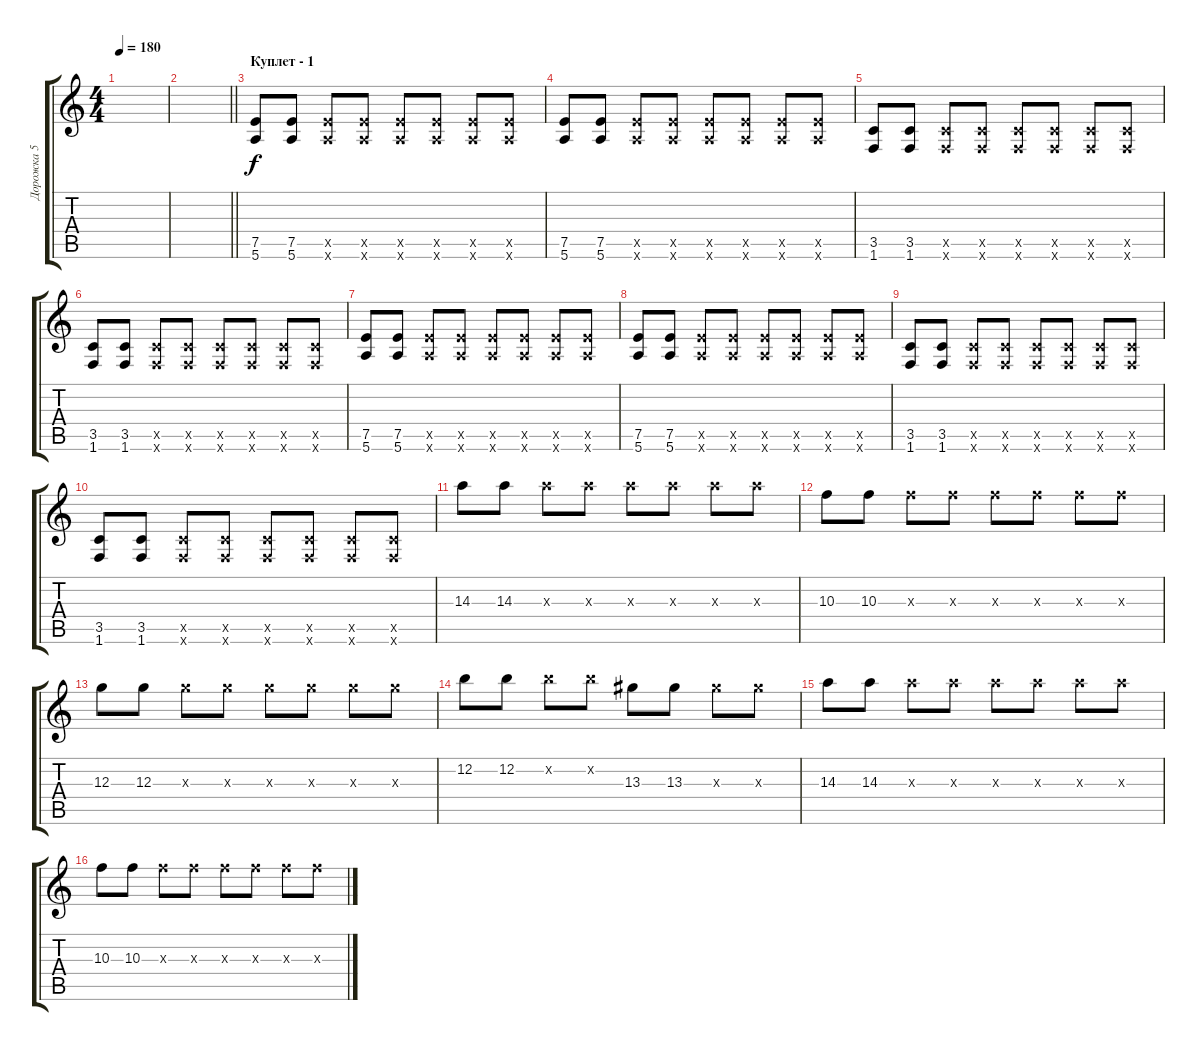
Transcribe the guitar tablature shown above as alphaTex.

\track ("Дорожка 5" "Дорожка 5") {instrument distortionguitar}
\staff {score tabs}
\tuning (E4 B3 G3 D3 A2 E2) {hide}
\ts (4 4)
\tempo 180
\clef g2
\ks c
|
\barLineRight lightlight
|
\section ("" "Куплет - 1")
(7.5 5.6).8 (7.5 5.6).8 (7.5{x} 5.6{x}).8 (7.5{x} 5.6{x}).8 (7.5{x} 5.6{x}).8 (7.5{x} 5.6{x}).8 (7.5{x} 5.6{x}).8 (7.5{x} 5.6{x}).8 |
(7.5 5.6).8 (7.5 5.6).8 (7.5{x} 5.6{x}).8 (7.5{x} 5.6{x}).8 (7.5{x} 5.6{x}).8 (7.5{x} 5.6{x}).8 (7.5{x} 5.6{x}).8 (7.5{x} 5.6{x}).8 |
(3.5 1.6).8{volume 3} (3.5 1.6).8 (3.5{x} 1.6{x}).8 (3.5{x} 1.6{x}).8 (3.5{x} 1.6{x}).8 (3.5{x} 1.6{x}).8 (3.5{x} 1.6{x}).8 (3.5{x} 1.6{x}).8 |
(3.5 1.6).8{volume 3} (3.5 1.6).8 (3.5{x} 1.6{x}).8 (3.5{x} 1.6{x}).8 (3.5{x} 1.6{x}).8 (3.5{x} 1.6{x}).8 (3.5{x} 1.6{x}).8 (3.5{x} 1.6{x}).8 |
(7.5 5.6).8 (7.5 5.6).8 (7.5{x} 5.6{x}).8 (7.5{x} 5.6{x}).8 (7.5{x} 5.6{x}).8 (7.5{x} 5.6{x}).8 (7.5{x} 5.6{x}).8 (7.5{x} 5.6{x}).8 |
(7.5 5.6).8 (7.5 5.6).8 (7.5{x} 5.6{x}).8 (7.5{x} 5.6{x}).8 (7.5{x} 5.6{x}).8 (7.5{x} 5.6{x}).8 (7.5{x} 5.6{x}).8 (7.5{x} 5.6{x}).8 |
(3.5 1.6).8{volume 3} (3.5 1.6).8 (3.5{x} 1.6{x}).8 (3.5{x} 1.6{x}).8 (3.5{x} 1.6{x}).8 (3.5{x} 1.6{x}).8 (3.5{x} 1.6{x}).8 (3.5{x} 1.6{x}).8 |
(3.5 1.6).8{volume 3} (3.5 1.6).8 (3.5{x} 1.6{x}).8 (3.5{x} 1.6{x}).8 (3.5{x} 1.6{x}).8 (3.5{x} 1.6{x}).8 (3.5{x} 1.6{x}).8 (3.5{x} 1.6{x}).8 |
14.3.8{volume 7} 14.3.8 14.3{x}.8 14.3{x}.8 14.3{x}.8 14.3{x}.8 14.3{x}.8 14.3{x}.8 |
10.3.8 10.3.8 10.3{x}.8 10.3{x}.8 10.3{x}.8 10.3{x}.8 10.3{x}.8 10.3{x}.8 |
12.3.8 12.3.8 12.3{x}.8 12.3{x}.8 12.3{x}.8 12.3{x}.8 12.3{x}.8 12.3{x}.8 |
12.2.8 12.2.8 12.2{x}.8 12.2{x}.8 13.3.8 13.3.8 13.3{x}.8 13.3{x}.8 |
14.3.8{volume 7} 14.3.8 14.3{x}.8 14.3{x}.8 14.3{x}.8 14.3{x}.8 14.3{x}.8 14.3{x}.8 |
10.3.8 10.3.8 10.3{x}.8 10.3{x}.8 10.3{x}.8 10.3{x}.8 10.3{x}.8 10.3{x}.8
